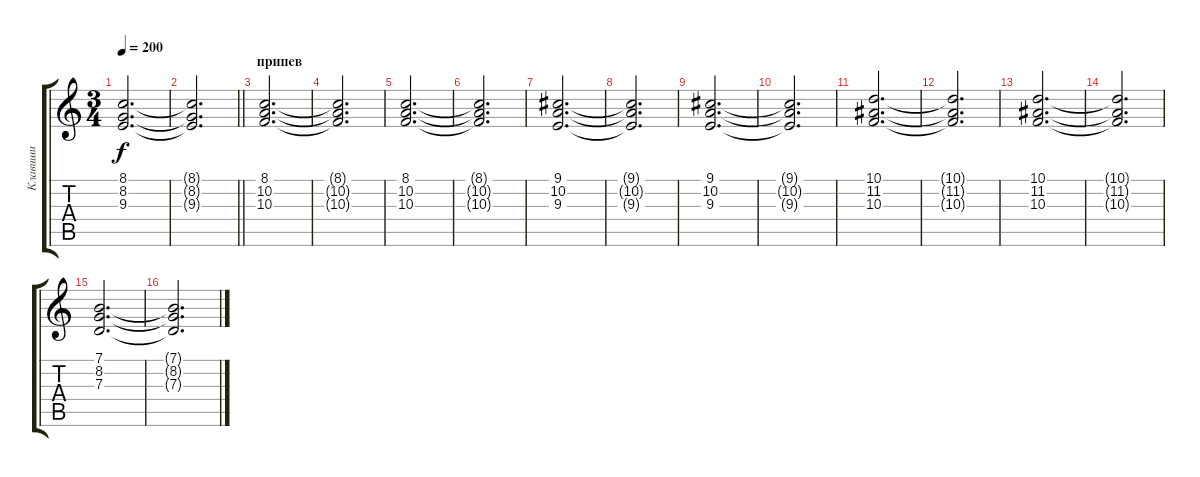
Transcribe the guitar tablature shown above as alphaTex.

\track ("Клавиши" "Клавиши") {instrument drawbarorgan}
\staff {score tabs}
\tuning (E4 B3 G3 D3 A2 E2) {hide}
\ts (3 4)
\tempo 200
\clef g2
\ks c
(8.1 8.2 9.3).2{d dy f} |
\barLineRight lightlight
(8.1{t} 8.2{t} 9.3{t}).2{d} |
\section ("" "припев")
(8.1 10.2 10.3).2{d} |
(8.1{t} 10.2{t} 10.3{t}).2{d} |
(8.1 10.2 10.3).2{d} |
(8.1{t} 10.2{t} 10.3{t}).2{d} |
(9.1 10.2 9.3).2{d} |
(9.1{t} 10.2{t} 9.3{t}).2{d} |
(9.1 10.2 9.3).2{d} |
(9.1{t} 10.2{t} 9.3{t}).2{d} |
(10.1 11.2 10.3).2{d} |
(10.1{t} 11.2{t} 10.3{t}).2{d} |
(10.1 11.2 10.3).2{d} |
(10.1{t} 11.2{t} 10.3{t}).2{d} |
(7.1 8.2 7.3).2{d} |
(7.1{t} 8.2{t} 7.3{t}).2{d}
